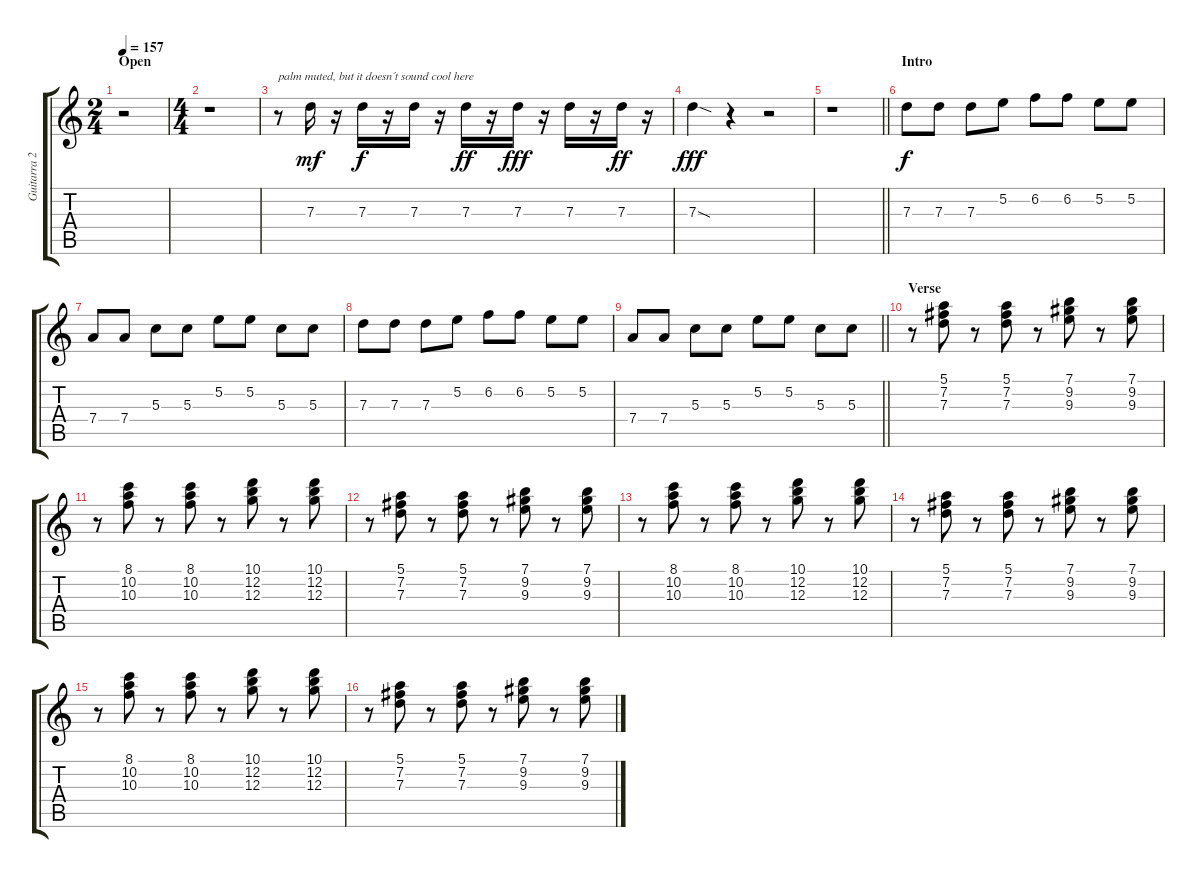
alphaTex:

\track ("Guitarra 2 - Erik" "Guitarra 2") {instrument distortionguitar}
\staff {score tabs}
\tuning (E4 B3 G3 D3 A2 E2) {hide}
\ts (2 4)
\section ("" "Open")
\tempo 157
\clef g2
\ks c
r.2{dy mf instrument distortionguitar} |
\ts (4 4)
r.1 |
r.8{txt "palm muted, but it doesn´t sound cool here"} 7.3.16 r.16 7.3.16{dy f} r.16 7.3.16 r.16 7.3.16{dy ff} r.16 7.3.16{dy fff} r.16 7.3.16 r.16 7.3.16{dy ff} r.16 |
7.3{sod}.4{dy fff} r.4 r.2 |
\barLineRight lightlight
r.1 |
\section ("" "Intro")
7.3.8{dy f} 7.3.8 7.3.8 5.2.8 6.2.8 6.2.8 5.2.8 5.2.8 |
7.4.8 7.4.8 5.3.8 5.3.8 5.2.8 5.2.8 5.3.8 5.3.8 |
7.3.8 7.3.8 7.3.8 5.2.8 6.2.8 6.2.8 5.2.8 5.2.8 |
\barLineRight lightlight
7.4.8 7.4.8 5.3.8 5.3.8 5.2.8 5.2.8 5.3.8 5.3.8 |
\section ("" "Verse")
r.8{volume 11} (5.1 7.2 7.3).8 r.8 (5.1 7.2 7.3).8 r.8 (7.1 9.2 9.3).8 r.8 (7.1 9.2 9.3).8 |
r.8 (8.1 10.2 10.3).8 r.8 (8.1 10.2 10.3).8 r.8 (10.1 12.2 12.3).8 r.8 (10.1 12.2 12.3).8 |
r.8 (5.1 7.2 7.3).8 r.8 (5.1 7.2 7.3).8 r.8 (7.1 9.2 9.3).8 r.8 (7.1 9.2 9.3).8 |
r.8 (8.1 10.2 10.3).8 r.8 (8.1 10.2 10.3).8 r.8 (10.1 12.2 12.3).8 r.8 (10.1 12.2 12.3).8 |
r.8 (5.1 7.2 7.3).8 r.8 (5.1 7.2 7.3).8 r.8 (7.1 9.2 9.3).8 r.8 (7.1 9.2 9.3).8 |
r.8 (8.1 10.2 10.3).8 r.8 (8.1 10.2 10.3).8 r.8 (10.1 12.2 12.3).8 r.8 (10.1 12.2 12.3).8 |
r.8 (5.1 7.2 7.3).8 r.8 (5.1 7.2 7.3).8 r.8 (7.1 9.2 9.3).8 r.8 (7.1 9.2 9.3).8
